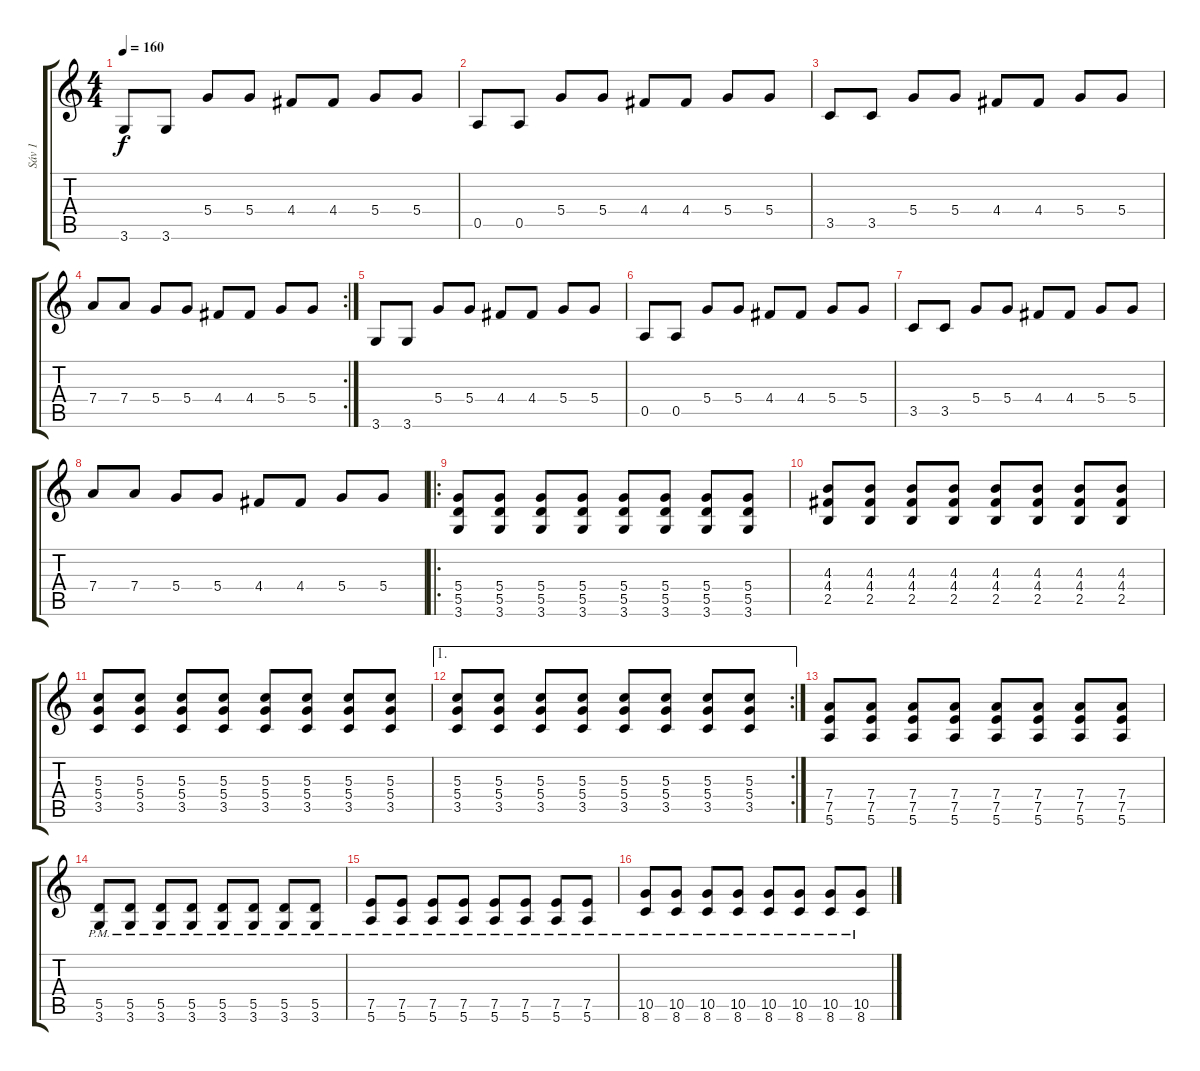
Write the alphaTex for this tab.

\track ("Sáv 1" "Sáv 1") {instrument distortionguitar}
\staff {score tabs}
\tuning (E4 B3 G3 D3 A2 E2) {hide}
\ts (4 4)
\tempo 160
\clef g2
\ks c
3.6.8{dy f instrument distortionguitar} 3.6.8 5.4.8 5.4.8 4.4.8 4.4.8 5.4.8 5.4.8 |
0.5.8 0.5.8 5.4.8 5.4.8 4.4.8 4.4.8 5.4.8 5.4.8 |
3.5.8 3.5.8 5.4.8 5.4.8 4.4.8 4.4.8 5.4.8 5.4.8 |
\rc 2
7.4.8 7.4.8 5.4.8 5.4.8 4.4.8 4.4.8 5.4.8 5.4.8 |
3.6.8 3.6.8 5.4.8 5.4.8 4.4.8 4.4.8 5.4.8 5.4.8 |
0.5.8 0.5.8 5.4.8 5.4.8 4.4.8 4.4.8 5.4.8 5.4.8 |
3.5.8 3.5.8 5.4.8 5.4.8 4.4.8 4.4.8 5.4.8 5.4.8 |
7.4.8 7.4.8 5.4.8 5.4.8 4.4.8 4.4.8 5.4.8 5.4.8 |
\ro
(5.4 5.5 3.6).8 (5.4 5.5 3.6).8 (5.4 5.5 3.6).8 (5.4 5.5 3.6).8 (5.4 5.5 3.6).8 (5.4 5.5 3.6).8 (5.4 5.5 3.6).8 (5.4 5.5 3.6).8 |
(4.3 4.4 2.5).8 (4.3 4.4 2.5).8 (4.3 4.4 2.5).8 (4.3 4.4 2.5).8 (4.3 4.4 2.5).8 (4.3 4.4 2.5).8 (4.3 4.4 2.5).8 (4.3 4.4 2.5).8 |
(5.3 5.4 3.5).8 (5.3 5.4 3.5).8 (5.3 5.4 3.5).8 (5.3 5.4 3.5).8 (5.3 5.4 3.5).8 (5.3 5.4 3.5).8 (5.3 5.4 3.5).8 (5.3 5.4 3.5).8 |
\ae 1
\rc 2
(5.3 5.4 3.5).8 (5.3 5.4 3.5).8 (5.3 5.4 3.5).8 (5.3 5.4 3.5).8 (5.3 5.4 3.5).8 (5.3 5.4 3.5).8 (5.3 5.4 3.5).8 (5.3 5.4 3.5).8 |
(7.4 7.5 5.6).8 (7.4 7.5 5.6).8 (7.4 7.5 5.6).8 (7.4 7.5 5.6).8 (7.4 7.5 5.6).8 (7.4 7.5 5.6).8 (7.4 7.5 5.6).8 (7.4 7.5 5.6).8 |
(5.5{pm} 3.6{pm}).8 (5.5{pm} 3.6{pm}).8 (5.5{pm} 3.6{pm}).8 (5.5{pm} 3.6{pm}).8 (5.5{pm} 3.6{pm}).8 (5.5{pm} 3.6{pm}).8 (5.5{pm} 3.6{pm}).8 (5.5{pm} 3.6{pm}).8 |
(7.5{pm} 5.6{pm}).8 (7.5{pm} 5.6{pm}).8 (7.5{pm} 5.6{pm}).8 (7.5{pm} 5.6{pm}).8 (7.5{pm} 5.6{pm}).8 (7.5{pm} 5.6{pm}).8 (7.5{pm} 5.6{pm}).8 (7.5{pm} 5.6{pm}).8 |
(10.5{pm} 8.6{pm}).8 (10.5{pm} 8.6{pm}).8 (10.5{pm} 8.6{pm}).8 (10.5{pm} 8.6{pm}).8 (10.5{pm} 8.6{pm}).8 (10.5{pm} 8.6{pm}).8 (10.5{pm} 8.6{pm}).8 (10.5{pm} 8.6{pm}).8
